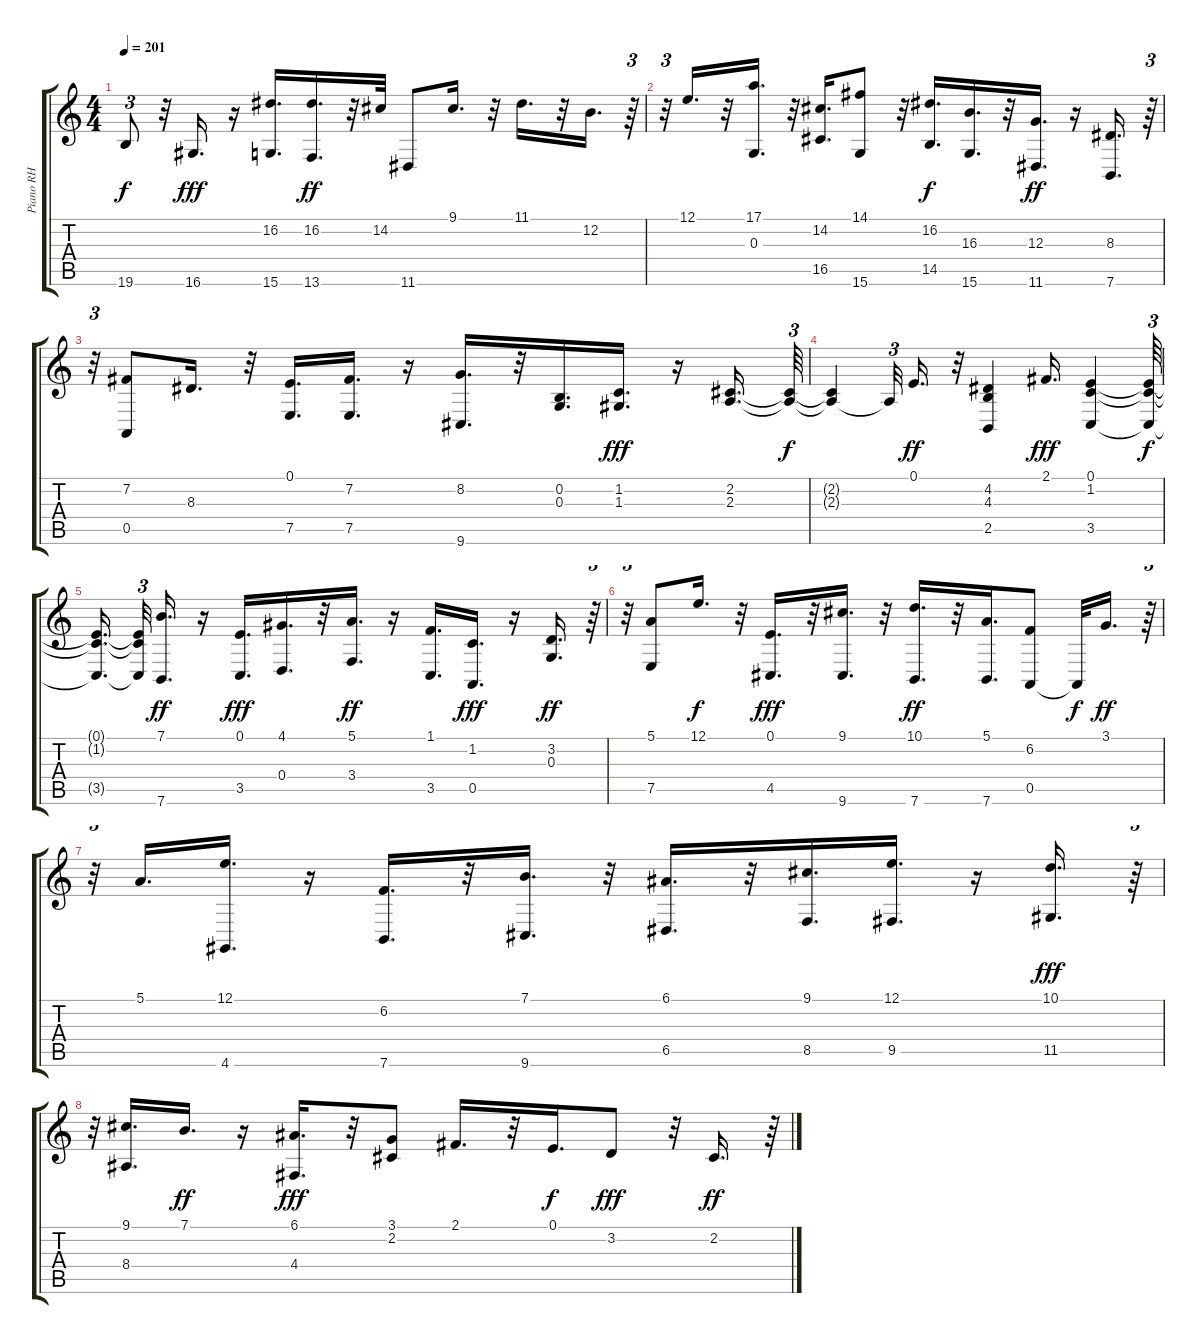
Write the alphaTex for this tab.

\track ("Piano RH" "Piano RH") {instrument acousticgrandpiano}
\staff {score tabs}
\tuning (E4 B3 G3 D3 A2 E2) {hide}
\ts (4 4)
\tempo 201
\clef g2
\ks c
19.6{t}.8{tu (3 2) dy f} r.32 16.6.16{d dy fff} r.16 (16.2 15.6).16{d} (16.2 13.6).16{d dy ff} r.32 14.2.32 11.6.8 9.1.16{d} r.32 11.1.16{d} r.32 12.2.16{d} r.64{tu (3 2)} |
r.32{tu (3 2)} 12.1.16{d} r.32 (17.1 0.3).16{d} r.32 (14.2 16.5).16{d} (14.1 15.6).8 r.32 (16.2 14.5).16{d dy f} (16.3 15.6).16{d} r.32 (12.3 11.6).16{d dy ff} r.16 (8.3 7.6).16{d} r.64{tu (3 2)} |
r.32{tu (3 2)} (7.2 0.5).8 8.3.16{d} r.32 (0.1 7.5).16{d} (7.2 7.5).16{d} r.16 (8.2 9.6).16{d} r.32 (0.2 0.3).16{d} (1.2 1.3).16{d dy fff} r.16 (2.2 2.3).16{d} (2.2{t} 2.3{t}).64{tu (3 2) dy f} |
(2.2{t} 2.3{t}).4 2.3{t}.32{tu (3 2)} 0.1.16{d dy ff} r.32 (4.2 4.3 2.5).4 2.1.16{d dy fff} (0.1 1.2 3.5).4 (0.1{t} 1.2{t} 3.5{t}).64{tu (3 2) dy f} |
(0.1{t} 1.2{t} 3.5{t}).16{d beam splitsecondary} (0.1{t} 1.2{t} 3.5{t}).32{tu (3 2)} (7.1 7.6).16{d dy ff} r.16 (0.1 3.5).16{d dy fff} (4.1 0.4).16{d} r.32 (5.1 3.4).16{d dy ff} r.16 (1.1 3.5).16{d} (1.2 0.5).16{d dy fff} r.16 (3.2 0.3).16{d dy ff} r.64{tu (3 2)} |
r.32{tu (3 2)} (5.1 7.5).8 12.1.16{d dy f} r.32 (0.1 4.5).16{d dy fff} r.32 (9.1 9.6).16{d} r.32 (10.1 7.6).16{d dy ff} r.32 (5.1 7.6).16{d} (6.2 0.5).8 0.5{t}.32{dy f} 3.1.16{d dy ff} r.64{tu (3 2)} |
r.32{tu (3 2)} 5.1.16{d} (12.1 4.6).16{d} r.16 (6.2 7.6).16{d} r.32 (7.1 9.6).16{d} r.32 (6.1 6.5).16{d} r.32 (9.1 8.5).16{d} (12.1 9.5).16{d} r.16 (10.1 11.5).16{d dy fff} r.64{tu (3 2)} |
r.32{tu (3 2)} (9.1 8.4).16{d} 7.1.16{d dy ff} r.16 (6.1 4.4).16{d dy fff} r.32 (3.1 2.2).8 2.1.16{d} r.32 0.1.16{d dy f} 3.2.8{dy fff} r.32 2.2.16{d dy ff} r.64{tu (3 2)}
